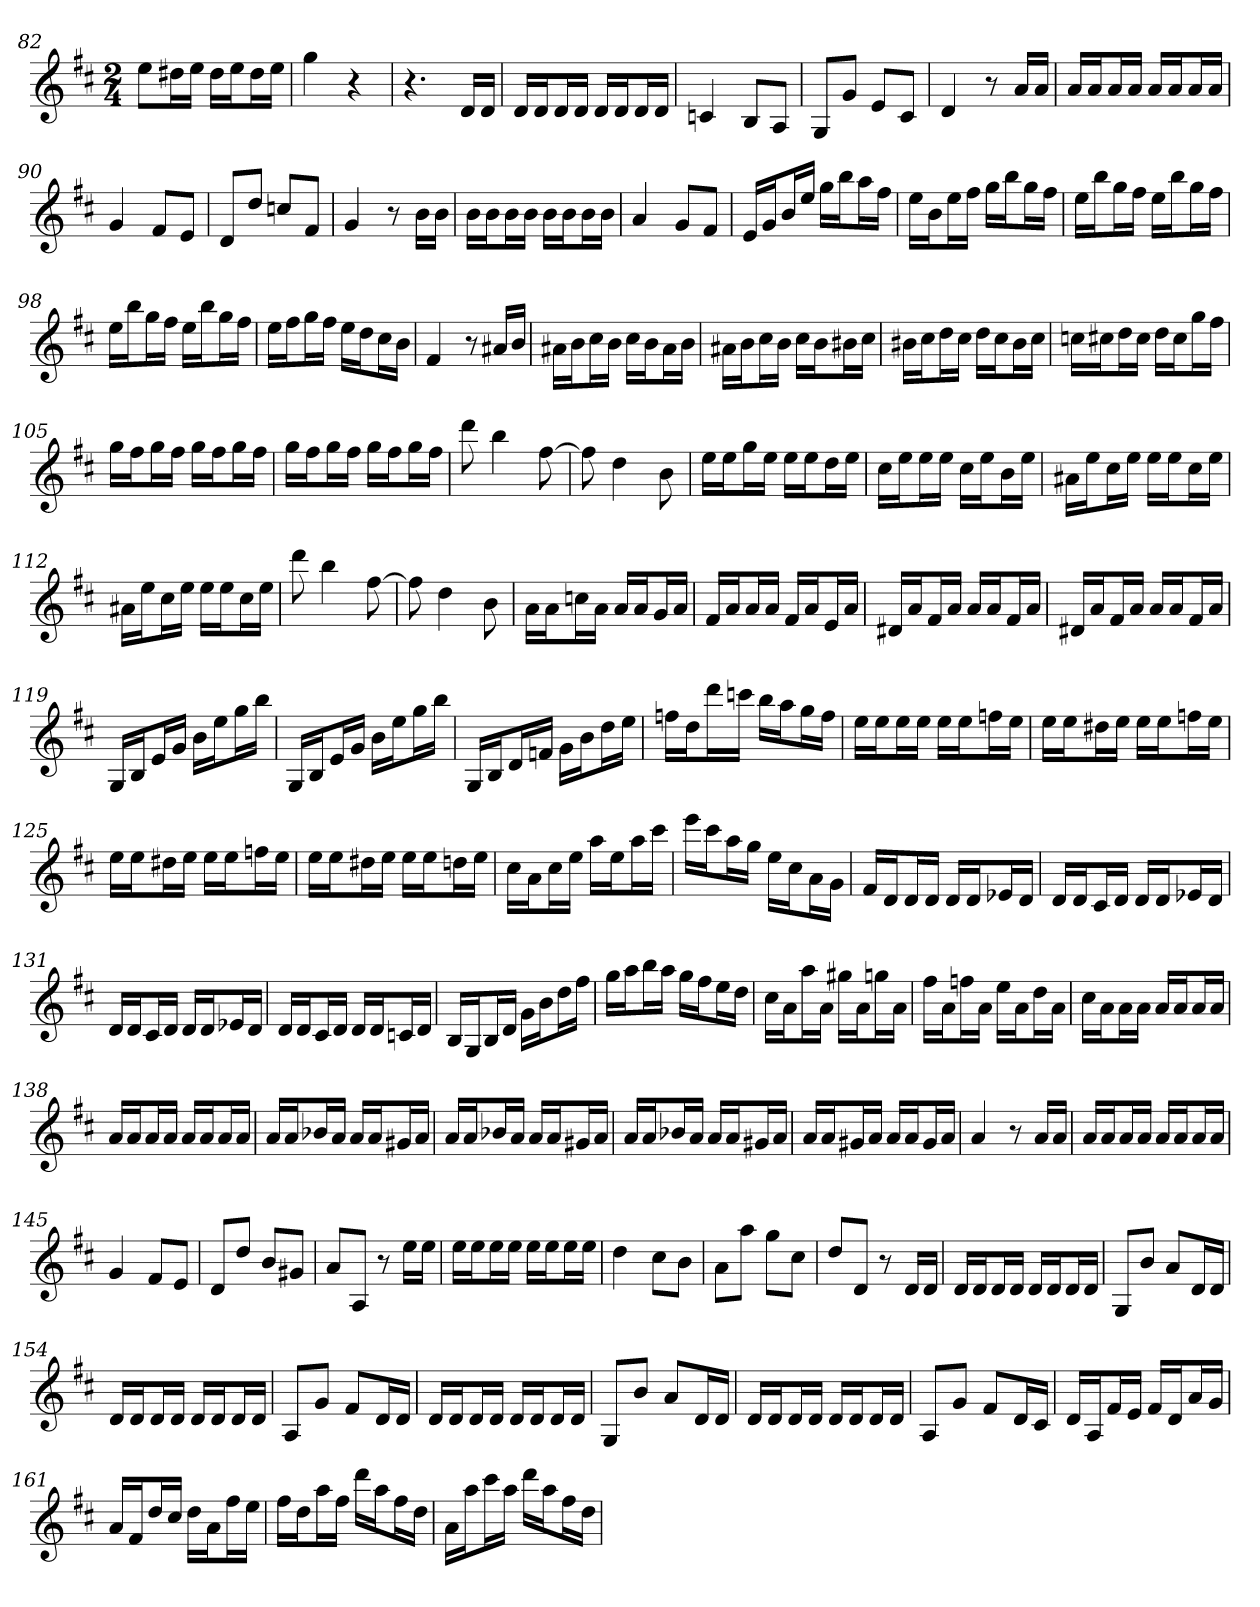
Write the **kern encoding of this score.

**kern
*part1
*staff1
*k[f#c#]
*D:
*M2/4
=82
8eeL
16dd#XL
16eeJJ
16dd#LL
16eeJ
16dd#L
16eeJJ
=83
4gg
4r
=84
4.r
16dLL
16dJJ
=85
16dLL
16dJ
16dL
16dJJ
16dLL
16dJ
16dL
16dJJ
=86
4cn
8BL
8AJ
=87
8GL
8gJ
8eL
8c#J
=88
4d
8r
16aLL
16aJJ
=89
16aLL
16aJ
16aL
16aJJ
16aLL
16aJ
16aL
16aJJ
=90
4g
8f#L
8eJ
=91
8dL
8ddJ
8ccnL
8f#J
=92
4g
8r
16bLL
16bJJ
=93
16bLL
16bJ
16bL
16bJJ
16bLL
16bJ
16bL
16bJJ
=94
4a
8gL
8f#J
=95
16eLL
16gJ
16bL
16eeJJ
16ggLL
16bbJ
16aaL
16ff#JJ
=96
16eeLL
16bJ
16eeL
16ff#JJ
16ggLL
16bbJ
16ggL
16ff#JJ
=97
16eeLL
16bbJ
16ggL
16ff#JJ
16eeLL
16bbJ
16ggL
16ff#JJ
=98
16eeLL
16bbJ
16ggL
16ff#JJ
16eeLL
16bbJ
16ggL
16ff#JJ
=99
16eeLL
16ff#J
16ggL
16ff#JJ
16eeLL
16ddJ
16cc#L
16bJJ
=100
4f#
8r
16a#XLL
16bJJ
=101
16a#XLL
16bJ
16cc#L
16bJJ
16cc#LL
16bJ
16a#L
16bJJ
=102
16a#XLL
16bJ
16cc#L
16bJJ
16cc#LL
16bJ
16b#XL
16cc#JJ
=103
16b#XLL
16cc#J
16ddL
16cc#JJ
16ddLL
16cc#J
16b#L
16cc#JJ
=104
16ccnLL
16cc#XJ
16ddL
16cc#JJ
16ddLL
16cc#J
16ggL
16ff#JJ
=105
16ggLL
16ff#J
16ggL
16ff#JJ
16ggLL
16ff#J
16ggL
16ff#JJ
=106
16ggLL
16ff#J
16ggL
16ff#JJ
16ggLL
16ff#J
16ggL
16ff#JJ
=107
8ddd
4bb
[8ff#
=108
8ff#]
4dd
8b
=109
16eeLL
16eeJ
16ggL
16eeJJ
16eeLL
16eeJ
16ddL
16eeJJ
=110
16cc#LL
16eeJ
16eeL
16eeJJ
16cc#LL
16eeJ
16bL
16eeJJ
=111
16a#XLL
16eeJ
16cc#L
16eeJJ
16eeLL
16eeJ
16cc#L
16eeJJ
=112
16a#XLL
16eeJ
16cc#L
16eeJJ
16eeLL
16eeJ
16cc#L
16eeJJ
=113
8ddd
4bb
[8ff#
=114
8ff#]
4dd
8b
=115
16aLL
16aJ
16ccnL
16aJJ
16aLL
16aJ
16gL
16aJJ
=116
16f#LL
16aJ
16aL
16aJJ
16f#LL
16aJ
16eL
16aJJ
=117
16d#XLL
16aJ
16f#L
16aJJ
16aLL
16aJ
16f#L
16aJJ
=118
16d#XLL
16aJ
16f#L
16aJJ
16aLL
16aJ
16f#L
16aJJ
=119
16GLL
16BJ
16eL
16gJJ
16bLL
16eeJ
16ggL
16bbJJ
=120
16GLL
16BJ
16eL
16gJJ
16bLL
16eeJ
16ggL
16bbJJ
=121
16GLL
16BJ
16dL
16fnJJ
16gLL
16bJ
16ddL
16eeJJ
=122
16ffnLL
16ddJ
16dddL
16cccnJJ
16bbLL
16aaJ
16ggL
16ffJJ
=123
16eeLL
16eeJ
16eeL
16eeJJ
16eeLL
16eeJ
16ffnL
16eeJJ
=124
16eeLL
16eeJ
16dd#XL
16eeJJ
16eeLL
16eeJ
16ffnL
16eeJJ
=125
16eeLL
16eeJ
16dd#XL
16eeJJ
16eeLL
16eeJ
16ffnL
16eeJJ
=126
16eeLL
16eeJ
16dd#XL
16eeJJ
16eeLL
16eeJ
16ddnL
16eeJJ
=127
16cc#LL
16aJ
16cc#L
16eeJJ
16aaLL
16eeJ
16aaL
16ccc#JJ
=128
16eeeLL
16ccc#J
16aaL
16ggJJ
16eeLL
16cc#J
16aL
16gJJ
=129
16f#LL
16dJ
16dL
16dJJ
16dLL
16dJ
16e-XL
16dJJ
=130
16dLL
16dJ
16c#L
16dJJ
16dLL
16dJ
16e-XL
16dJJ
=131
16dLL
16dJ
16c#L
16dJJ
16dLL
16dJ
16e-XL
16dJJ
=132
16dLL
16dJ
16c#L
16dJJ
16dLL
16dJ
16cnL
16dJJ
=133
16BLL
16GJ
16BL
16dJJ
16gLL
16bJ
16ddL
16ff#JJ
=134
16ggLL
16aaJ
16bbL
16aaJJ
16ggLL
16ff#J
16eeL
16ddJJ
=135
16cc#LL
16aJ
16aaL
16aJJ
16gg#XLL
16aJ
16ggnL
16aJJ
=136
16ff#LL
16aJ
16ffnL
16aJJ
16eeLL
16aJ
16ddL
16aJJ
=137
16cc#LL
16aJ
16aL
16aJJ
16aLL
16aJ
16aL
16aJJ
=138
16aLL
16aJ
16aL
16aJJ
16aLL
16aJ
16aL
16aJJ
=139
16aLL
16aJ
16b-XL
16aJJ
16aLL
16aJ
16g#XL
16aJJ
=140
16aLL
16aJ
16b-XL
16aJJ
16aLL
16aJ
16g#XL
16aJJ
=141
16aLL
16aJ
16b-XL
16aJJ
16aLL
16aJ
16g#XL
16aJJ
=142
16aLL
16aJ
16g#XL
16aJJ
16aLL
16aJ
16g#L
16aJJ
=143
4a
8r
16aLL
16aJJ
=144
16aLL
16aJ
16aL
16aJJ
16aLL
16aJ
16aL
16aJJ
=145
4g
8f#L
8eJ
=146
8dL
8ddJ
8bL
8g#XJ
=147
8aL
8AJ
8r
16eeLL
16eeJJ
=148
16eeLL
16eeJ
16eeL
16eeJJ
16eeLL
16eeJ
16eeL
16eeJJ
=149
4dd
8cc#L
8bJ
=150
8aL
8aaJ
8ggL
8cc#J
=151
8ddL
8dJ
8r
16dLL
16dJJ
=152
16dLL
16dJ
16dL
16dJJ
16dLL
16dJ
16dL
16dJJ
=153
8GL
8bJ
8aL
16dL
16dJJ
=154
16dLL
16dJ
16dL
16dJJ
16dLL
16dJ
16dL
16dJJ
=155
8AL
8gJ
8f#L
16dL
16dJJ
=156
16dLL
16dJ
16dL
16dJJ
16dLL
16dJ
16dL
16dJJ
=157
8GL
8bJ
8aL
16dL
16dJJ
=158
16dLL
16dJ
16dL
16dJJ
16dLL
16dJ
16dL
16dJJ
=159
8AL
8gJ
8f#L
16dL
16c#JJ
=160
16dLL
16AJ
16f#L
16eJJ
16f#LL
16dJ
16aL
16gJJ
=161
16aLL
16f#J
16ddL
16cc#JJ
16ddLL
16aJ
16ff#L
16eeJJ
=162
16ff#LL
16ddJ
16aaL
16ff#JJ
16dddLL
16aaJ
16ff#L
16ddJJ
=163
16aLL
16aaJ
16ccc#L
16aaJJ
16dddLL
16aaJ
16ff#L
16ddJJ
=
*-
